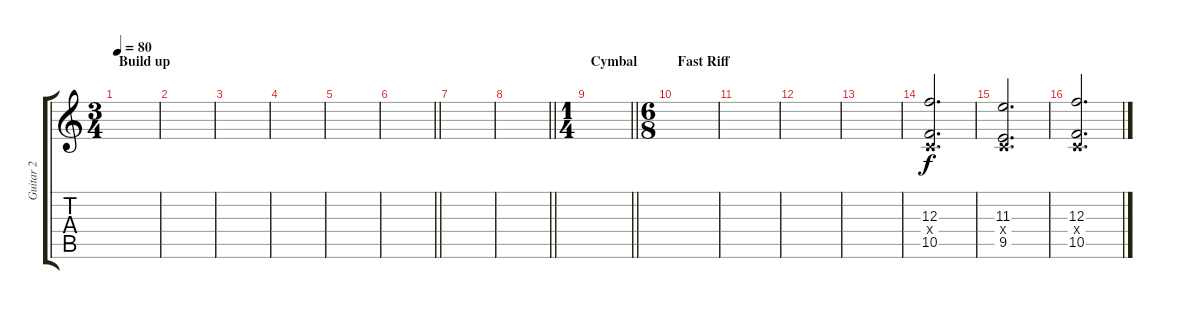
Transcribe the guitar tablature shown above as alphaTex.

\track ("Guitar 2" "Guitar 2") {instrument distortionguitar}
\staff {score tabs}
\tuning (D4 A3 F3 C3 G2 C2) {hide}
\ts (3 4)
\section ("" "Build up")
\tempo 80
\clef g2
\ks c
|
|
|
|
|
\barLineRight lightlight
|
|
\barLineRight lightlight
|
\ts (1 4)
\section ("" "Cymbal")
\barLineRight lightlight
|
\ts (6 8)
\section ("" "Fast Riff")
|
|
|
|
(12.3 0.4{x} 10.5).2{d} |
(11.3 0.4{x} 9.5).2{d} |
(12.3 0.4{x} 10.5).2{d}
